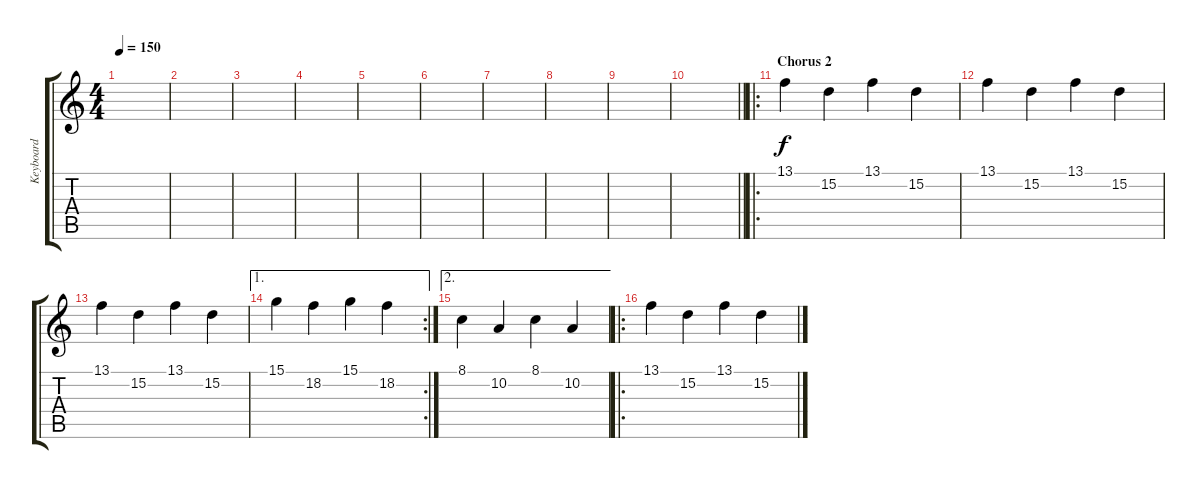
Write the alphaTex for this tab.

\track ("Keyboard" "Keyboard") {instrument electricgrandpiano}
\staff {score tabs}
\tuning (E4 B3 G3 D3 A2 D2) {hide}
\ts (4 4)
\tempo 150
\clef g2
\ks c
|
|
|
|
|
|
|
|
|
\barLineRight lightlight
|
\ro
\section ("" "Chorus 2")
13.1.4 15.2.4 13.1.4 15.2.4 |
13.1.4 15.2.4 13.1.4 15.2.4 |
13.1.4 15.2.4 13.1.4 15.2.4 |
\ae 1
\rc 2
15.1.4 18.2.4 15.1.4 18.2.4 |
\ae 2
8.1.4 10.2.4 8.1.4 10.2.4 |
\ro
13.1.4 15.2.4 13.1.4 15.2.4
